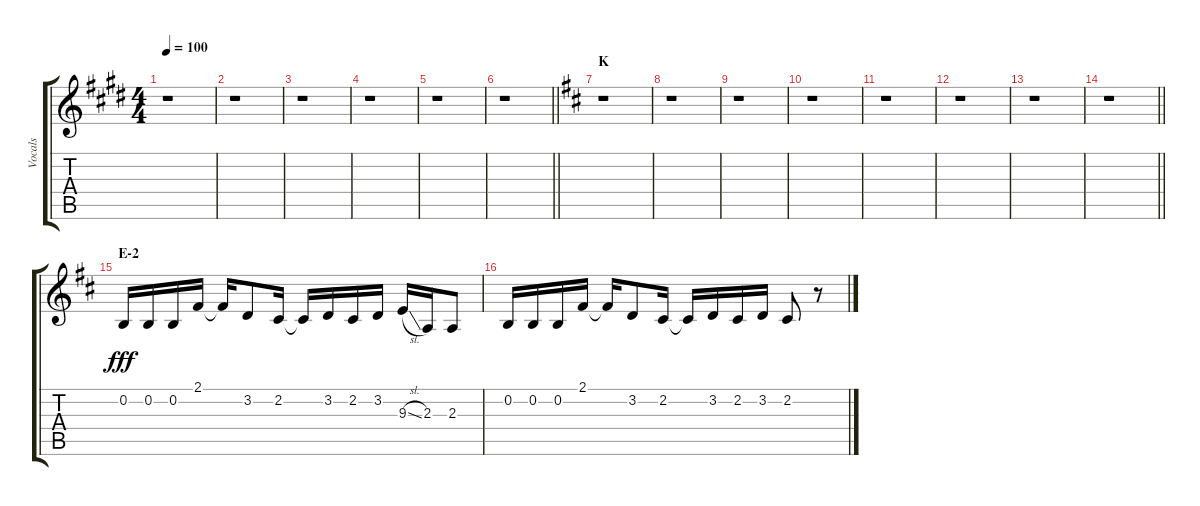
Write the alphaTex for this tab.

\track ("Vocals" "Vocals") {instrument voiceoohs}
\staff {score tabs}
\tuning (E4 B3 G3 D3 A2 E2) {hide}
\ts (4 4)
\tempo 100
\clef g2
\ks e
r.1{dy fff} |
r.1 |
r.1 |
r.1 |
r.1 |
\barLineRight lightlight
r.1 |
\section ("" "K")
\ks d
r.1 |
r.1 |
r.1 |
r.1 |
r.1 |
r.1 |
r.1 |
\barLineRight lightlight
r.1 |
\section ("" "E-2")
0.2.16 0.2.16 0.2.16 2.1.16 2.1{t}.16 3.2.8 2.2.16 2.2{t}.16 3.2.16 2.2.16 3.2.16 9.3{sl}.16 2.3.16 2.3.8 |
0.2.16 0.2.16 0.2.16 2.1.16 2.1{t}.16 3.2.8 2.2.16 2.2{t}.16 3.2.16 2.2.16 3.2.16 2.2.8 r.8
